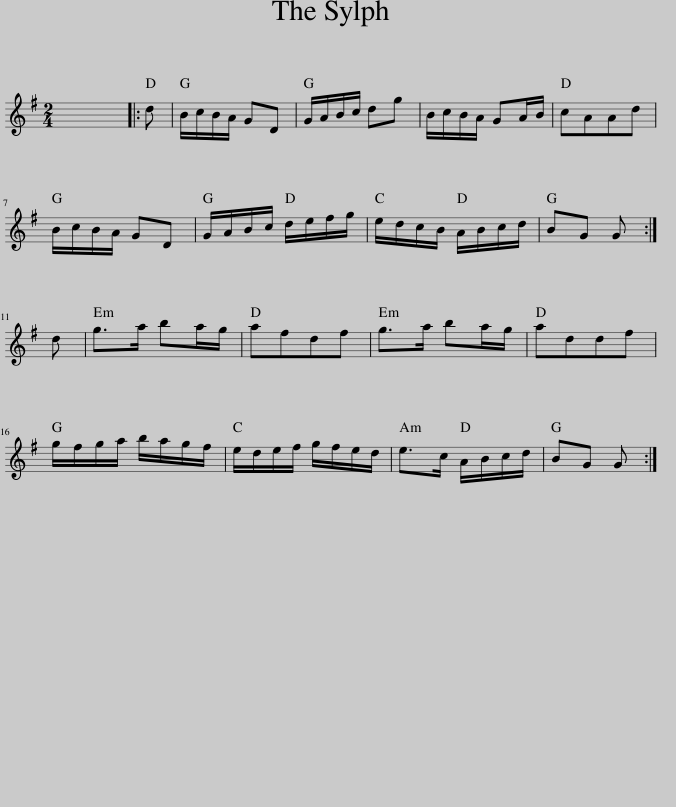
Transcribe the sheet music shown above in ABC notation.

X:1
L:1/8
M:2/4
I:linebreak $
K:G
V:1 treble
V:1
 x4 |: d | B/c/B/A/ GD | G/A/B/c/ dg | B/c/B/A/ GA/B/ | %5
 cAAd |$ B/c/B/A/ GD | G/A/B/c/ d/e/f/g/ | e/d/c/B/ A/B/c/d/ | BG G :|$ %10
 d | g>a ba/g/ | afdf | g>a ba/g/ | addf |$ %15
 g/f/g/a/ b/a/g/f/ | e/d/e/f/ g/f/e/d/ | e>c A/B/c/d/ | BG G :| %19
